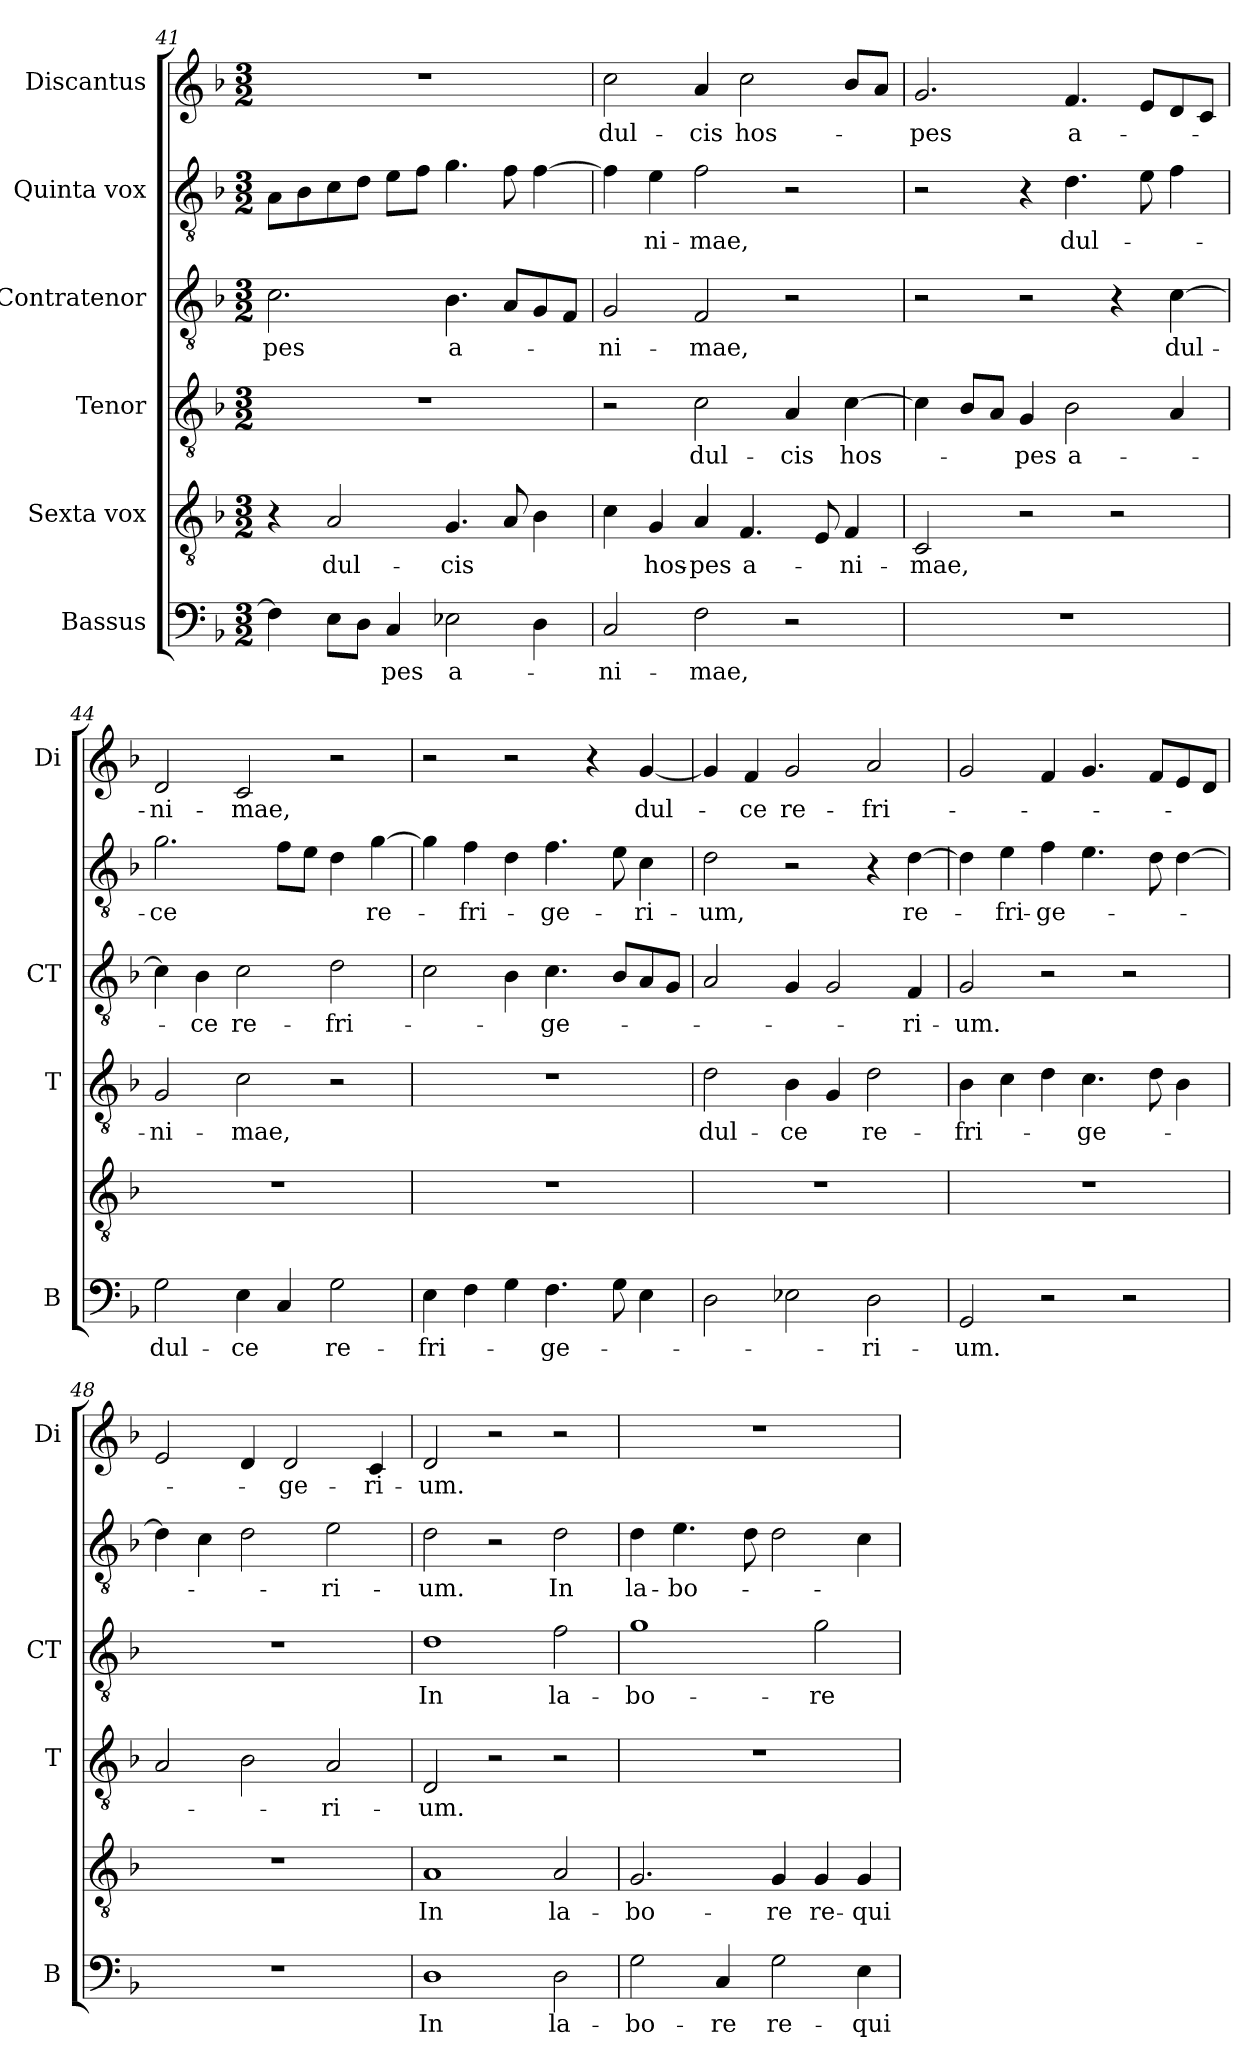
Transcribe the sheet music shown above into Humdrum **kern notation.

**kern	**text	**kern	**text	**kern	**text	**kern	**text	**kern	**text	**kern	**text
*part6	*part6	*part5	*part5	*part4	*part4	*part3	*part3	*part2	*part2	*part1	*part1
*staff6	*staff6	*staff5	*staff5	*staff4	*staff4	*staff3	*staff3	*staff2	*staff2	*staff1	*staff1
*I"Bassus	*	*I"Sexta vox	*	*I"Tenor	*	*I"Contratenor	*	*I"Quinta vox	*	*I"Discantus	*
*I'B	*	*	*	*I'T	*	*I'CT	*	*	*	*I'Di	*
*clefF4	*	*clefGv2	*	*clefGv2	*	*clefGv2	*	*clefGv2	*	*clefG2	*
*k[b-]	*	*k[b-]	*	*k[b-]	*	*k[b-]	*	*k[b-]	*	*k[b-]	*
*F:	*	*F:	*	*F:	*	*F:	*	*F:	*	*F:	*
*M3/2	*	*M3/2	*	*M3/2	*	*M3/2	*	*M3/2	*	*M3/2	*
=41	=41	=41	=41	=41	=41	=41	=41	=41	=41	=41	=41
!	!	!	!	!	!	!	!LO:LY:b	!	!	!	!
4F\]	.	4r	.	1.r	.	2.c\	-pes	8A\L	.	1.r	.
.	.	.	.	.	.	.	.	8B-\	.	.	.
!	!	!	!LO:LY:b	!	!	!	!	!	!	!	!
8E\L	.	2A/	dul-	.	.	.	.	8c\	.	.	.
8D\J	.	.	.	.	.	.	.	8d\J	.	.	.
!	!LO:LY:b	!	!	!	!	!	!	!	!	!	!
4C/	-pes	.	.	.	.	.	.	8e\L	.	.	.
.	.	.	.	.	.	.	.	8f\J	.	.	.
!	!LO:LY:b	!	!LO:LY:b	!	!	!	!LO:LY:b	!	!	!	!
2E-X\	a-	4.G/	-cis	.	.	4.B-\	a-	4.g\	.	.	.
.	.	8A/	.	.	.	8A/L	.	8f\	.	.	.
4D\	.	4B-\	.	.	.	8G/	.	[4f\	.	.	.
.	.	.	.	.	.	8F/J	.	.	.	.	.
=42	=42	=42	=42	=42	=42	=42	=42	=42	=42	=42	=42
!	!LO:LY:b	!	!	!	!	!	!LO:LY:b	!	!	!	!LO:LY:b
2C/	-ni-	4c\	.	2r	.	2G/	-ni-	4f\]	.	2cc\	dul-
!	!	!	!LO:LY:b	!	!	!	!	!	!LO:LY:b	!	!
.	.	4G/	hos-	.	.	.	.	4e\	-ni-	.	.
!	!LO:LY:b	!	!LO:LY:b	!	!LO:LY:b	!	!LO:LY:b	!	!LO:LY:b	!	!LO:LY:b
2F\	-mae,	4A/	-pes	2c\	dul-	2F/	-mae,	2f\	-mae,	4a/	-cis
!	!	!	!LO:LY:b	!	!	!	!	!	!	!	!LO:LY:b
.	.	4.F/	a-	.	.	.	.	.	.	2cc\	hos-
!	!	!	!	!	!LO:LY:b	!	!	!	!	!	!
2r	.	.	.	4A/	-cis	2r	.	2r	.	.	.
.	.	8E/	.	.	.	.	.	.	.	.	.
!	!	!	!LO:LY:b	!	!LO:LY:b	!	!	!	!	!	!
.	.	4F/	-ni-	[4c\	hos-	.	.	.	.	8b-/L	.
.	.	.	.	.	.	.	.	.	.	8a/J	.
!!LO:LB:g=z
=43	=43	=43	=43	=43	=43	=43	=43	=43	=43	=43	=43
!	!	!	!LO:LY:b	!	!	!	!	!	!	!	!LO:LY:b
1.r	.	2C/	-mae,	4c\]	.	2r	.	2r	.	2.g/	-pes
.	.	.	.	8B-/L	.	.	.	.	.	.	.
.	.	.	.	8A/J	.	.	.	.	.	.	.
!	!	!	!	!	!LO:LY:b	!	!	!	!	!	!
.	.	2r	.	4G/	-pes	2r	.	4r	.	.	.
!	!	!	!	!	!LO:LY:b	!	!	!	!LO:LY:b	!	!LO:LY:b
.	.	.	.	2B-\	a-	.	.	4.d\	dul-	4.f/	a-
.	.	2r	.	.	.	4r	.	.	.	.	.
.	.	.	.	.	.	.	.	8e\	.	8e/L	.
!	!	!	!	!	!	!	!LO:LY:b	!	!	!	!
.	.	.	.	4A/	.	[4c\	dul-	4f\	.	8d/	.
.	.	.	.	.	.	.	.	.	.	8c/J	.
=44	=44	=44	=44	=44	=44	=44	=44	=44	=44	=44	=44
!	!LO:LY:b	!	!	!	!LO:LY:b	!	!	!	!LO:LY:b	!	!LO:LY:b
2G\	dul-	1.r	.	2G/	-ni-	4c\]	.	2.g\	-ce	2d/	-ni-
!	!	!	!	!	!	!	!LO:LY:b	!	!	!	!
.	.	.	.	.	.	4B-\	-ce	.	.	.	.
!	!LO:LY:b	!	!	!	!LO:LY:b	!	!LO:LY:b	!	!	!	!LO:LY:b
4E\	-ce	.	.	2c\	-mae,	2c\	re-	.	.	2c/	-mae,
4C/	.	.	.	.	.	.	.	8f\L	.	.	.
.	.	.	.	.	.	.	.	8e\J	.	.	.
!	!LO:LY:b	!	!	!	!	!	!LO:LY:b	!	!	!	!
2G\	re-	.	.	2r	.	2d\	-fri-	4d\	.	2r	.
!	!	!	!	!	!	!	!	!	!LO:LY:b	!	!
.	.	.	.	.	.	.	.	[4g\	re-	.	.
=45	=45	=45	=45	=45	=45	=45	=45	=45	=45	=45	=45
!	!LO:LY:b	!	!	!	!	!	!	!	!	!	!
4E\	-fri-	1.r	.	1.r	.	2c\	.	4g\]	.	2r	.
!	!	!	!	!	!	!	!	!	!LO:LY:b	!	!
4F\	.	.	.	.	.	.	.	4f\	-fri-	.	.
4G\	.	.	.	.	.	4B-\	.	4d\	.	2r	.
!	!LO:LY:b	!	!	!	!	!	!LO:LY:b	!	!LO:LY:b	!	!
4.F\	-ge-	.	.	.	.	4.c\	-ge-	4.f\	-ge-	.	.
.	.	.	.	.	.	.	.	.	.	4r	.
8G\	.	.	.	.	.	8B-/L	.	8e\	.	.	.
!	!	!	!	!	!	!	!	!	!LO:LY:b	!	!LO:LY:b
4E\	.	.	.	.	.	8A/	.	4c\	-ri-	[4g/	dul-
.	.	.	.	.	.	8G/J	.	.	.	.	.
=46	=46	=46	=46	=46	=46	=46	=46	=46	=46	=46	=46
!	!	!	!	!	!LO:LY:b	!	!	!	!LO:LY:b	!	!
2D\	.	1.r	.	2d\	dul-	2A/	.	2d\	-um,	4g/]	.
!	!	!	!	!	!	!	!	!	!	!	!LO:LY:b
.	.	.	.	.	.	.	.	.	.	4f/	-ce
!	!	!	!	!	!LO:LY:b	!	!	!	!	!	!LO:LY:b
2E-X\	.	.	.	4B-\	-ce	4G/	.	2r	.	2g/	re-
.	.	.	.	4G/	.	2G/	.	.	.	.	.
!	!LO:LY:b	!	!	!	!LO:LY:b	!	!	!	!	!	!LO:LY:b
2D\	-ri-	.	.	2d\	re-	.	.	4r	.	2a/	-fri-
!	!	!	!	!	!	!	!LO:LY:b	!	!LO:LY:b	!	!
.	.	.	.	.	.	4F/	-ri-	[4d\	re-	.	.
=47	=47	=47	=47	=47	=47	=47	=47	=47	=47	=47	=47
!	!LO:LY:b	!	!	!	!LO:LY:b	!	!LO:LY:b	!	!	!	!
2GG/	-um.	1.r	.	4B-\	-fri-	2G/	-um.	4d\]	.	2g/	.
!	!	!	!	!	!	!	!	!	!LO:LY:b	!	!
.	.	.	.	4c\	.	.	.	4e\	-fri-	.	.
!	!	!	!	!	!	!	!	!	!LO:LY:b	!	!
2r	.	.	.	4d\	.	2r	.	4f\	-ge-	4f/	.
!	!	!	!	!	!LO:LY:b	!	!	!	!	!	!
.	.	.	.	4.c\	-ge-	.	.	4.e\	.	4.g/	.
2r	.	.	.	.	.	2r	.	.	.	.	.
.	.	.	.	8d\	.	.	.	8d\	.	8f/L	.
.	.	.	.	4B-\	.	.	.	[4d\	.	8e/	.
.	.	.	.	.	.	.	.	.	.	8d/J	.
=48	=48	=48	=48	=48	=48	=48	=48	=48	=48	=48	=48
1.r	.	1.r	.	2A/	.	1.r	.	4d\]	.	2e/	.
.	.	.	.	.	.	.	.	4c\	.	.	.
.	.	.	.	2B-\	.	.	.	2d\	.	4d/	.
!	!	!	!	!	!	!	!	!	!	!	!LO:LY:b
.	.	.	.	.	.	.	.	.	.	2d/	-ge-
!	!	!	!	!	!LO:LY:b	!	!	!	!LO:LY:b	!	!
.	.	.	.	2A/	-ri-	.	.	2e\	-ri-	.	.
!	!	!	!	!	!	!	!	!	!	!	!LO:LY:b
.	.	.	.	.	.	.	.	.	.	4c/	-ri-
!!LO:PB:g=z
=49	=49	=49	=49	=49	=49	=49	=49	=49	=49	=49	=49
!	!LO:LY:b	!	!LO:LY:b	!	!LO:LY:b	!	!LO:LY:b	!	!LO:LY:b	!	!LO:LY:b
1D	In	1A	In	2D/	-um.	1d	In	2d\	-um.	2d/	-um.
.	.	.	.	2r	.	.	.	2r	.	2r	.
!	!LO:LY:b	!	!LO:LY:b	!	!	!	!LO:LY:b	!	!LO:LY:b	!	!
2D\	la-	2A/	la-	2r	.	2f\	la-	2d\	In	2r	.
=50	=50	=50	=50	=50	=50	=50	=50	=50	=50	=50	=50
!	!LO:LY:b	!	!LO:LY:b	!	!	!	!LO:LY:b	!	!LO:LY:b	!	!
2G\	-bo-	2.G/	-bo-	1.r	.	1g	-bo-	4d\	la-	1.r	.
!	!	!	!	!	!	!	!	!	!LO:LY:b	!	!
.	.	.	.	.	.	.	.	4.e\	-bo-	.	.
!	!LO:LY:b	!	!	!	!	!	!	!	!	!	!
4C/	-re	.	.	.	.	.	.	.	.	.	.
.	.	.	.	.	.	.	.	8d\	.	.	.
!	!LO:LY:b	!	!LO:LY:b	!	!	!	!	!	!	!	!
2G\	re-	4G/	-re	.	.	.	.	2d\	.	.	.
!	!	!	!LO:LY:b	!	!	!	!LO:LY:b	!	!	!	!
.	.	4G/	re-	.	.	2g\	-re	.	.	.	.
!	!LO:LY:b	!	!LO:LY:b	!	!	!	!	!	!	!	!
4E\	-qui-	4G/	-qui-	.	.	.	.	4c\	.	.	.
=	=	=	=	=	=	=	=	=	=	=	=
*-	*-	*-	*-	*-	*-	*-	*-	*-	*-	*-	*-
